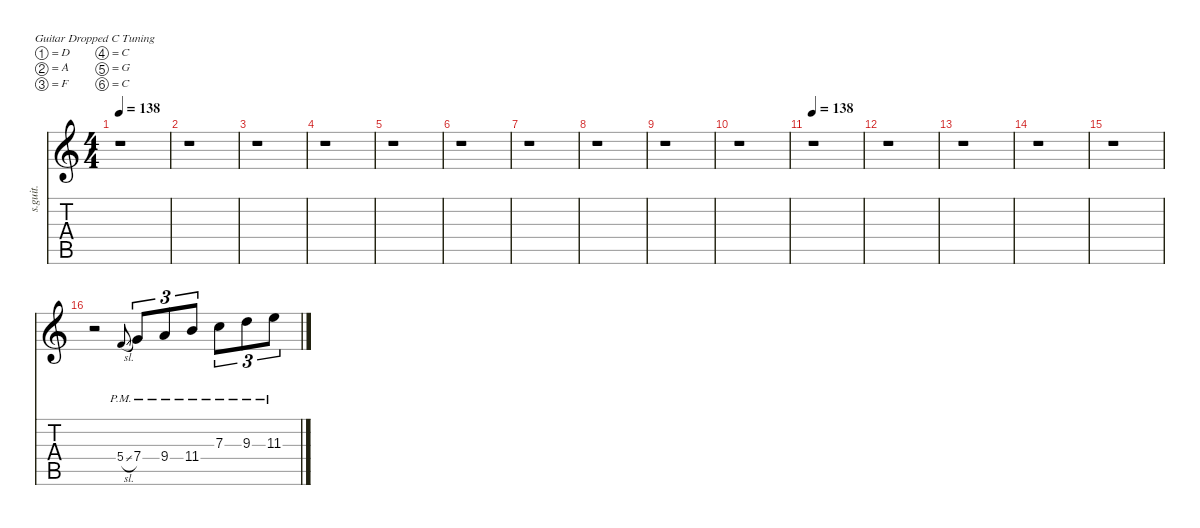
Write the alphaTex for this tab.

\defaultSystemsLayout 4
\hideDynamics
\bracketExtendMode nobrackets
\track ("Lead" "s.guit.") {instrument distortionguitar}
\staff {score tabs}
\tuning (D4 A3 F3 C3 G2 C2)
\ts (4 4)
\tempo 138
\clef g2
\ks c
r.1{dy mf} |
r.1 |
r.1 |
r.1 |
r.1 |
r.1 |
r.1 |
r.1 |
r.1 |
r.1 |
\tempo 138
r.1 |
r.1 |
r.1 |
r.1 |
r.1 |
r.2 5.4{sl pm}.8{lyrics (0 "") lyrics (1 "") lyrics (2 "") lyrics (3 "") lyrics (4 "") gr onbeat} 7.4{pm}.8{tu (3 2) lyrics (0 "") lyrics (1 "") lyrics (2 "") lyrics (3 "") lyrics (4 "")} 9.4{pm}.8{tu (3 2) lyrics (0 "") lyrics (1 "") lyrics (2 "") lyrics (3 "") lyrics (4 "")} 11.4{pm}.8{tu (3 2) lyrics (0 "") lyrics (1 "") lyrics (2 "") lyrics (3 "") lyrics (4 "")} 7.3{pm}.8{tu (3 2) lyrics (0 "") lyrics (1 "") lyrics (2 "") lyrics (3 "") lyrics (4 "")} 9.3{pm}.8{tu (3 2) lyrics (0 "") lyrics (1 "") lyrics (2 "") lyrics (3 "") lyrics (4 "")} 11.3{pm}.8{tu (3 2) lyrics (0 "") lyrics (1 "") lyrics (2 "") lyrics (3 "") lyrics (4 "")}
